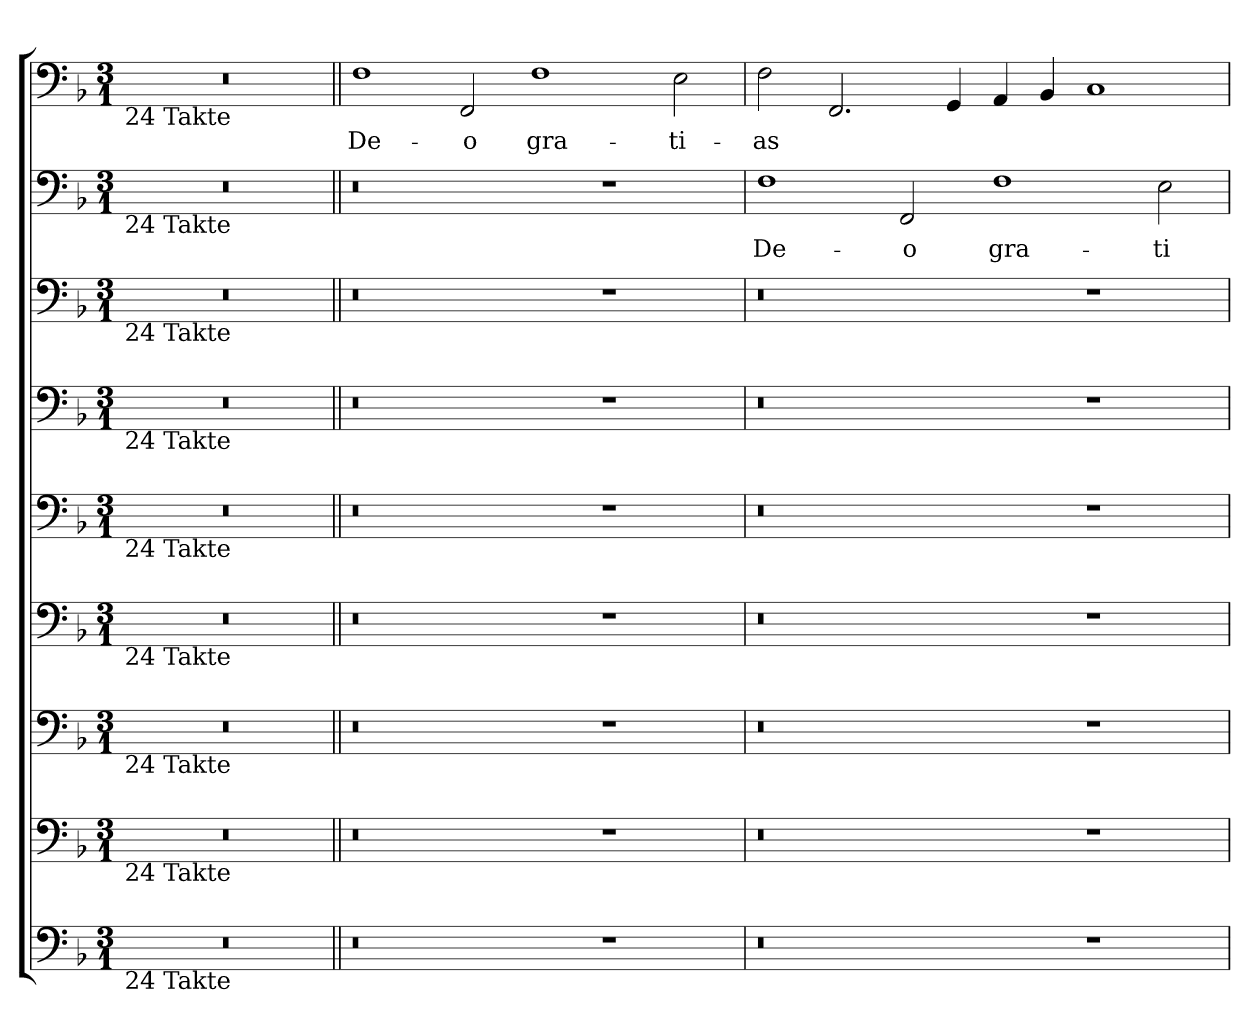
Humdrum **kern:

**kern	**kern	**kern	**kern	**kern	**kern	**kern	**kern	**text	**kern	**text
*part9	*part8	*part7	*part6	*part5	*part4	*part3	*part2	*part2	*part1	*part1
*staff9	*staff8	*staff7	*staff6	*staff5	*staff4	*staff3	*staff2	*staff2	*staff1	*staff1
*clefF4	*clefF4	*clefF4	*clefF4	*clefF4	*clefF4	*clefF4	*clefF4	*	*clefF4	*
*k[b-]	*k[b-]	*k[b-]	*k[b-]	*k[b-]	*k[b-]	*k[b-]	*k[b-]	*	*k[b-]	*
*F:	*F:	*F:	*F:	*F:	*F:	*F:	*F:	*	*F:	*
*M3/1	*M3/1	*M3/1	*M3/1	*M3/1	*M3/1	*M3/1	*M3/1	*	*M3/1	*
=1	=1	=1	=1	=1	=1	=1	=1	=1	=1	=1
!	!	!	!	!	!	!	!	!	!LO:TX:b:t=24 Takte	!
!	!	!	!	!	!	!	!LO:TX:b:t=24 Takte	!	!	!
!	!	!	!	!	!	!LO:TX:b:t=24 Takte	!	!	!	!
!	!	!	!	!	!LO:TX:b:t=24 Takte	!	!	!	!	!
!	!	!	!	!LO:TX:b:t=24 Takte	!	!	!	!	!	!
!	!	!	!LO:TX:b:t=24 Takte	!	!	!	!	!	!	!
!	!	!LO:TX:b:t=24 Takte	!	!	!	!	!	!	!	!
!	!LO:TX:b:t=24 Takte	!	!	!	!	!	!	!	!	!
!LO:TX:b:t=24 Takte	!	!	!	!	!	!	!	!	!	!
0.r	0.r	0.r	0.r	0.r	0.r	0.r	0.r	.	0.r	.
=2||	=2||	=2||	=2||	=2||	=2||	=2||	=2||	=2||	=2||	=2||
!	!	!	!	!	!	!	!	!	!	!LO:LY:b
0r	0r	0r	0r	0r	0r	0r	0r	.	1F	De-
!	!	!	!	!	!	!	!	!	!	!LO:LY:b
.	.	.	.	.	.	.	.	.	2FF/	-o
!	!	!	!	!	!	!	!	!	!	!LO:LY:b
.	.	.	.	.	.	.	.	.	1F	gra-
1r	1r	1r	1r	1r	1r	1r	1r	.	.	.
!	!	!	!	!	!	!	!	!	!	!LO:LY:b
.	.	.	.	.	.	.	.	.	2E\	-ti-
=3	=3	=3	=3	=3	=3	=3	=3	=3	=3	=3
!	!	!	!	!	!	!	!	!LO:LY:b	!	!LO:LY:b
0r	0r	0r	0r	0r	0r	0r	1F	De-	2F\	-as
.	.	.	.	.	.	.	.	.	2.FF/	.
!	!	!	!	!	!	!	!	!LO:LY:b	!	!
.	.	.	.	.	.	.	2FF/	-o	.	.
.	.	.	.	.	.	.	.	.	4GG/	.
!	!	!	!	!	!	!	!	!LO:LY:b	!	!
.	.	.	.	.	.	.	1F	gra-	4AA/	.
.	.	.	.	.	.	.	.	.	4BB-/	.
1r	1r	1r	1r	1r	1r	1r	.	.	1C	.
!	!	!	!	!	!	!	!	!LO:LY:b	!	!
.	.	.	.	.	.	.	2E\	-ti-	.	.
=	=	=	=	=	=	=	=	=	=	=
*-	*-	*-	*-	*-	*-	*-	*-	*-	*-	*-
